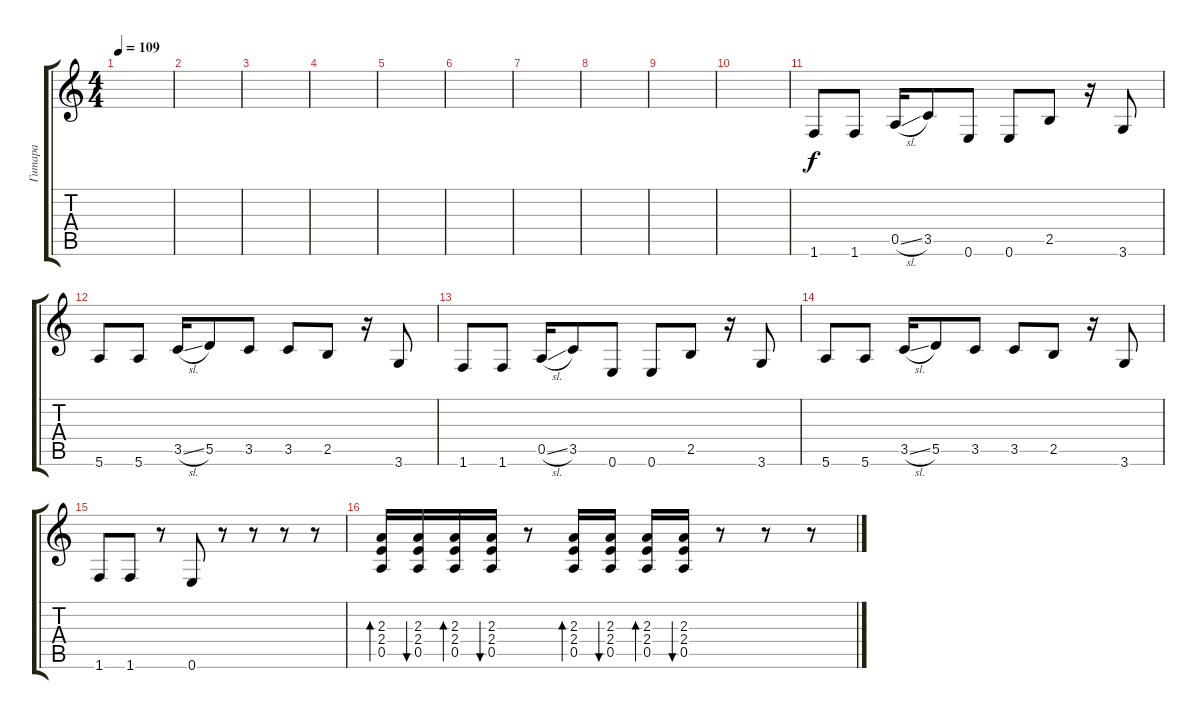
\track ("Гитара" "Гитара") {instrument distortionguitar}
\staff {score tabs}
\tuning (E4 B3 G3 D3 A2 E2) {hide}
\ts (4 4)
\tempo 109
\clef g2
\ks c
|
|
|
|
|
|
|
|
|
|
1.6.8 1.6.8 0.5{sl}.16 3.5.8 0.6.8 0.6.8 2.5.8 r.16 3.6.8 |
5.6.8 5.6.8 3.5{sl}.16 5.5.8 3.5.8 3.5.8 2.5.8 r.16 3.6.8 |
1.6.8 1.6.8 0.5{sl}.16 3.5.8 0.6.8 0.6.8 2.5.8 r.16 3.6.8 |
5.6.8 5.6.8 3.5{sl}.16 5.5.8 3.5.8 3.5.8 2.5.8 r.16 3.6.8 |
1.6.8 1.6.8 r.8 0.6.8 r.8 r.8 r.8 r.8 |
(2.3 2.4 0.5).16{bd 60} (2.3 2.4 0.5).16{bu 60} (2.3 2.4 0.5).16{bd 60} (2.3 2.4 0.5).16{bu 60} r.8 (2.3 2.4 0.5).16{bd 60} (2.3 2.4 0.5).16{bu 60} (2.3 2.4 0.5).16{bd 60} (2.3 2.4 0.5).16{bu 60} r.8 r.8 r.8
